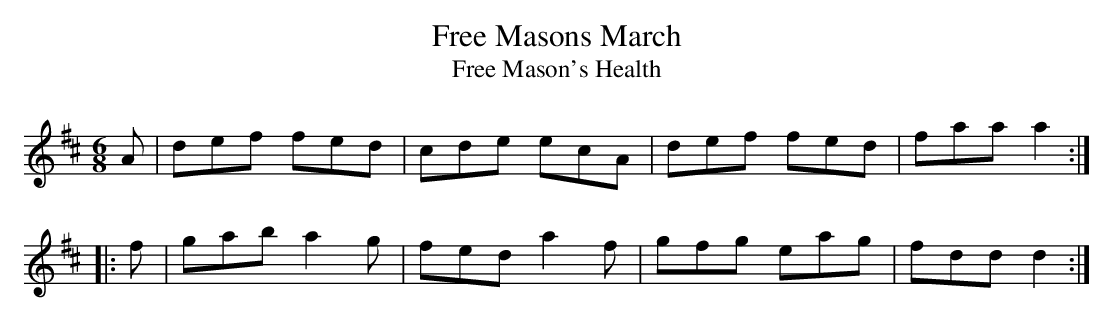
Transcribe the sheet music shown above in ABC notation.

X:1
T: Free Masons March
T: Free Mason's Health
M: 6/8
L: 1/8
K: D
   A | def fed | cde ecA | def fed | faa a2 :|
|: f | gab a2g | fed a2f | gfg eag | fdd d2 :|
